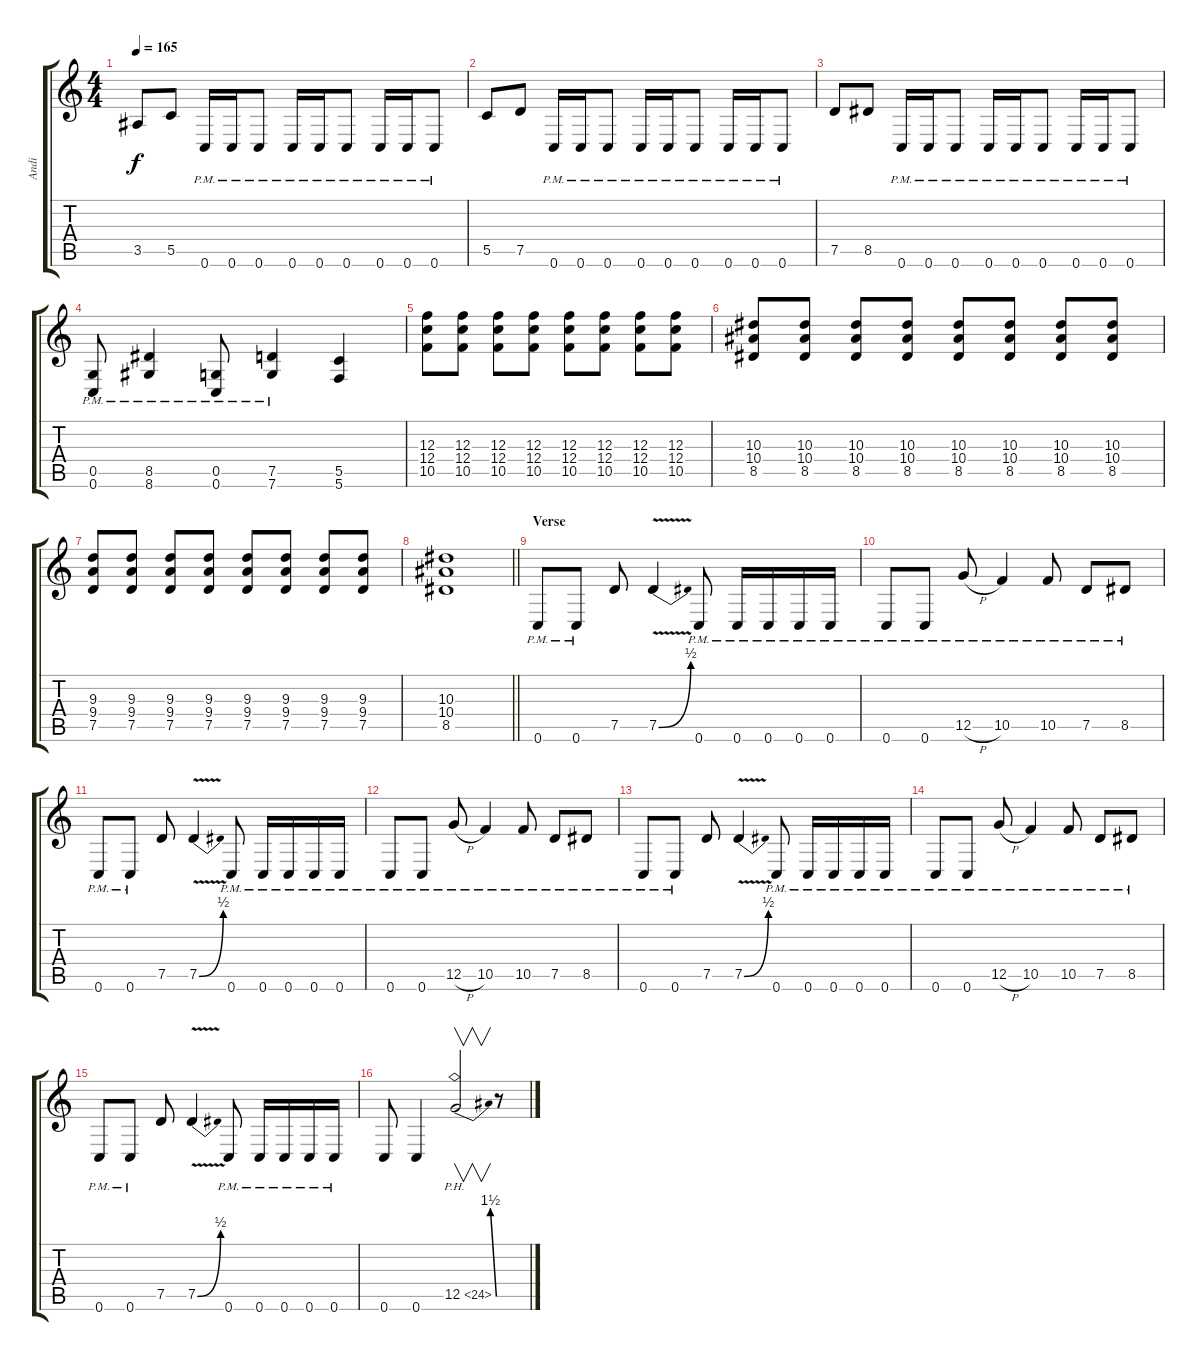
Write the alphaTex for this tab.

\track ("Andi" "Andi") {instrument distortionguitar}
\staff {score tabs}
\tuning (D4 A3 F3 C3 G2 C2) {hide}
\ts (4 4)
\tempo 165
\clef g2
\ks c
3.5.8{dy f volume 15} 5.5.8 0.6{pm}.16 0.6{pm}.16 0.6{pm}.8 0.6{pm}.16 0.6{pm}.16 0.6{pm}.8 0.6{pm}.16 0.6{pm}.16 0.6{pm}.8 |
5.5.8 7.5.8 0.6{pm}.16 0.6{pm}.16 0.6{pm}.8 0.6{pm}.16 0.6{pm}.16 0.6{pm}.8 0.6{pm}.16 0.6{pm}.16 0.6{pm}.8 |
7.5.8 8.5.8 0.6{pm}.16 0.6{pm}.16 0.6{pm}.8 0.6{pm}.16 0.6{pm}.16 0.6{pm}.8 0.6{pm}.16 0.6{pm}.16 0.6{pm}.8 |
(0.5{pm} 0.6{pm}).8 (8.5{pm} 8.6{pm}).4 (0.5{pm} 0.6{pm}).8 (7.5{pm} 7.6{pm}).4 (5.5 5.6).4 |
(12.3 12.4 10.5).8{volume 12} (12.3 12.4 10.5).8 (12.3 12.4 10.5).8 (12.3 12.4 10.5).8 (12.3 12.4 10.5).8 (12.3 12.4 10.5).8 (12.3 12.4 10.5).8 (12.3 12.4 10.5).8 |
(10.3 10.4 8.5).8 (10.3 10.4 8.5).8 (10.3 10.4 8.5).8 (10.3 10.4 8.5).8 (10.3 10.4 8.5).8 (10.3 10.4 8.5).8 (10.3 10.4 8.5).8 (10.3 10.4 8.5).8 |
(9.3 9.4 7.5).8 (9.3 9.4 7.5).8 (9.3 9.4 7.5).8 (9.3 9.4 7.5).8 (9.3 9.4 7.5).8 (9.3 9.4 7.5).8 (9.3 9.4 7.5).8 (9.3 9.4 7.5).8 |
\barLineRight lightlight
(10.3 10.4 8.5).1 |
\section ("" "Verse")
0.6{pm}.8{volume 15} 0.6{pm}.8 7.5.8 7.5{be (bend 0 0 60 2) v}.4 0.6{pm}.8 0.6{pm}.16 0.6{pm}.16 0.6{pm}.16 0.6{pm}.16 |
0.6{pm}.8 0.6{pm}.8 12.5{h pm}.8 10.5{pm}.4 10.5{pm}.8 7.5{pm}.8 8.5{pm}.8 |
0.6{pm}.8 0.6{pm}.8 7.5.8 7.5{be (bend 0 0 60 2) v}.4 0.6{pm}.8 0.6{pm}.16 0.6{pm}.16 0.6{pm}.16 0.6{pm}.16 |
0.6{pm}.8 0.6{pm}.8 12.5{h pm}.8 10.5{pm}.4 10.5{pm}.8 7.5{pm}.8 8.5{pm}.8 |
0.6{pm}.8 0.6{pm}.8 7.5.8 7.5{be (bend 0 0 60 2) v}.4 0.6{pm}.8 0.6{pm}.16 0.6{pm}.16 0.6{pm}.16 0.6{pm}.16 |
0.6{pm}.8 0.6{pm}.8 12.5{h pm}.8 10.5{pm}.4 10.5{pm}.8 7.5{pm}.8 8.5{pm}.8 |
0.6{pm}.8 0.6{pm}.8 7.5.8 7.5{be (bend 0 0 60 2) v}.4 0.6{pm}.8 0.6{pm}.16 0.6{pm}.16 0.6{pm}.16 0.6{pm}.16 |
0.6.8 0.6.4 12.5{be (bend 0 0 60 6) ph 12}.2{v} r.8
